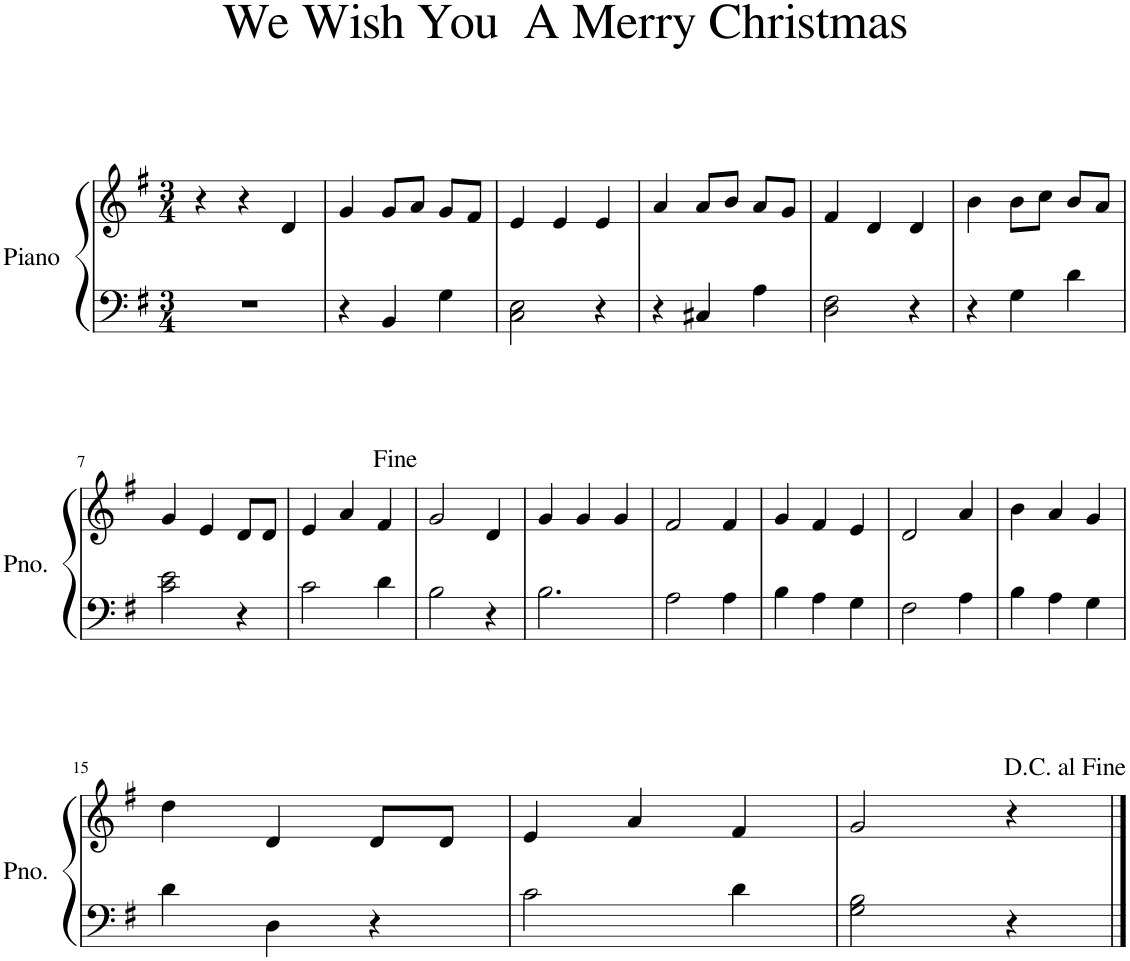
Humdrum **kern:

**kern	**kern
*part1	*part1
*staff2	*staff1
*I"Piano	*
*I'Pno.	*
*clefF4	*clefG2
*k[f#]	*k[f#]
*M3/4	*M3/4
=1	=1
2.r	4r
.	4r
.	4d/
=2	=2
4r	4g/
4BB/	8g/L
.	8a/J
4G\	8g/L
.	8f#/J
=3	=3
2C\ 2E\	4e/
.	4e/
4r	4e/
=4	=4
4r	4a/
4C#X/	8a/L
.	8b/J
4A\	8a/L
.	8g/J
=5	=5
2D\ 2F#\	4f#/
.	4d/
4r	4d/
=6	=6
4r	4b\
4G\	8b\L
.	8cc\J
4d\	8b/L
.	8a/J
!!LO:LB:g=z
=7	=7
2c\ 2e\	4g/
.	4e/
4r	8d/L
.	8d/J
=8	=8
2c\	4e/
.	4a/
4d\	4f#/
=9	=9
2B\	2g/
4r	4d/
=10	=10
2.B\	4g/
.	4g/
.	4g/
=11	=11
2A\	2f#/
4A\	4f#/
=12	=12
4B\	4g/
4A\	4f#/
4G\	4e/
=13	=13
2F#\	2d/
4A\	4a/
=14	=14
4B\	4b\
4A\	4a/
4G\	4g/
!!LO:LB:g=z
=15	=15
4d\	4dd\
4D\	4d/
4r	8d/L
.	8d/J
=16	=16
2c\	4e/
.	4a/
4d\	4f#/
=17	=17
2G\ 2B\	2g/
4r	4r
==	==
*-	*-
